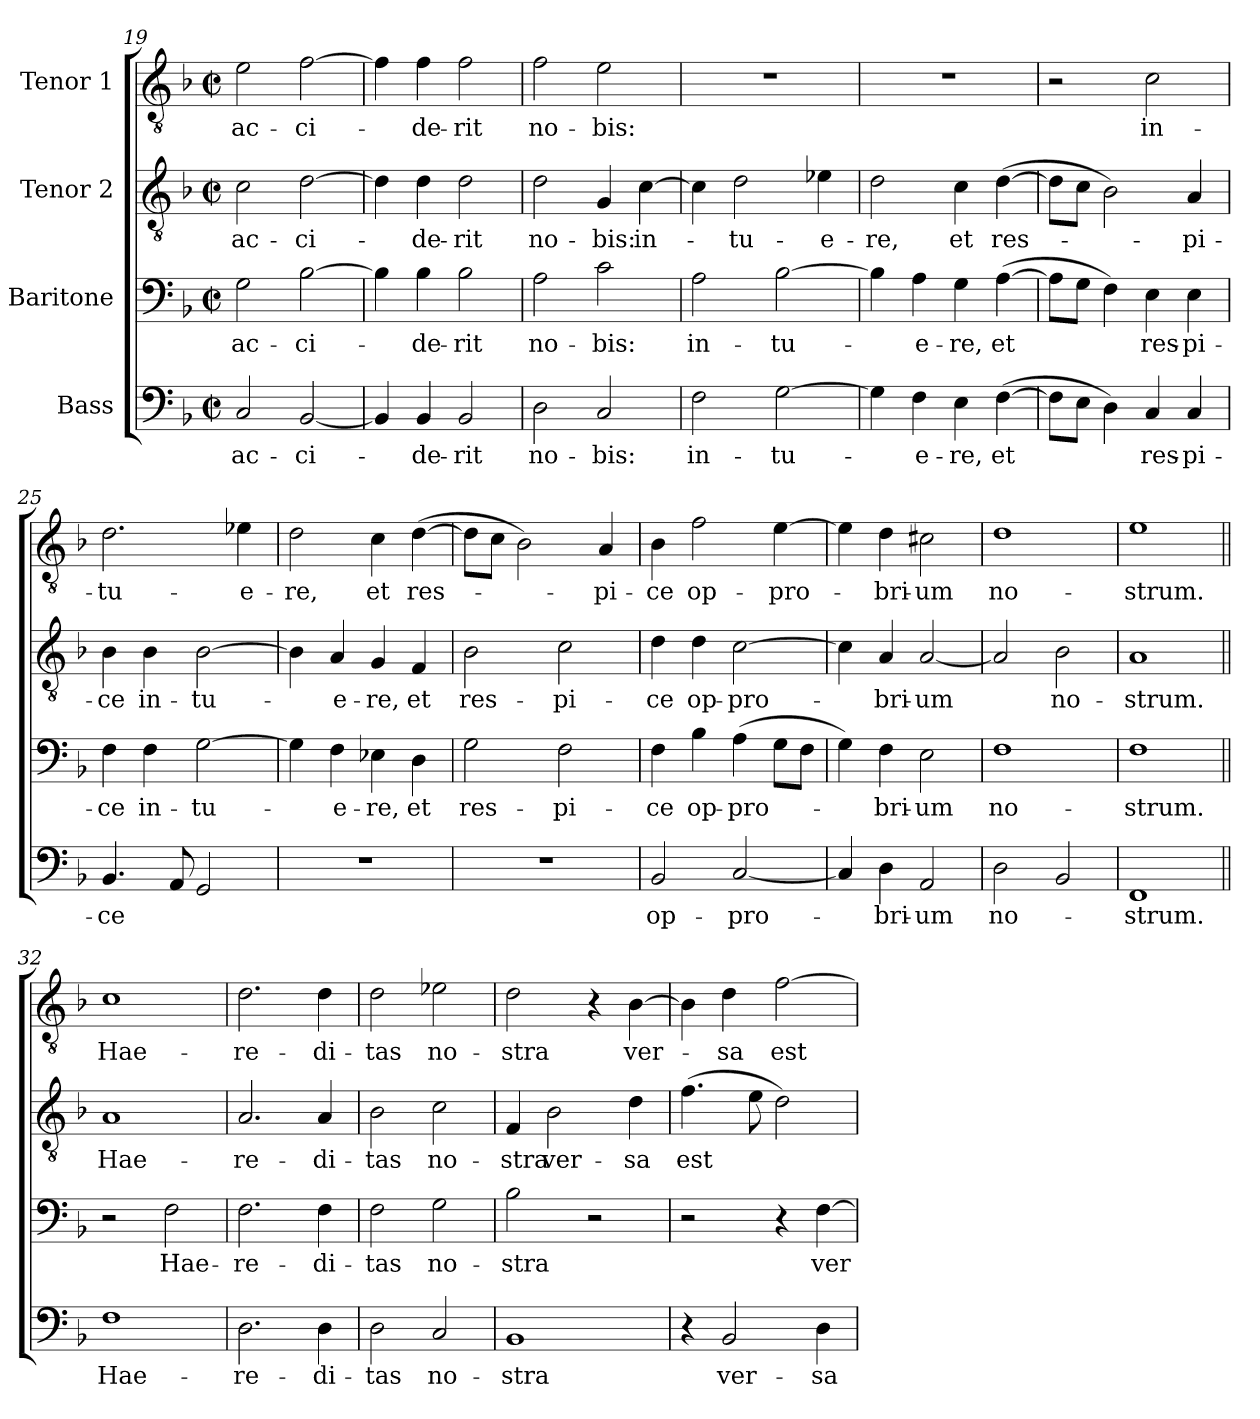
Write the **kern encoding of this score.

**kern	**text	**kern	**text	**kern	**text	**kern	**text
*part4	*part4	*part3	*part3	*part2	*part2	*part1	*part1
*staff4	*staff4	*staff3	*staff3	*staff2	*staff2	*staff1	*staff1
*I"Bass	*	*I"Baritone	*	*I"Tenor 2	*	*I"Tenor 1	*
!!LO:PB:g=z
*clefF4	*	*clefF4	*	*clefGv2	*	*clefGv2	*
*k[b-]	*	*k[b-]	*	*k[b-]	*	*k[b-]	*
*d:	*	*d:	*	*d:	*	*d:	*
*M2/2	*	*M2/2	*	*M2/2	*	*M2/2	*
*met(c|)	*	*met(c|)	*	*met(c|)	*	*met(c|)	*
=19	=19	=19	=19	=19	=19	=19	=19
2C/	ac-	2G\	ac-	2c\	ac-	2e\	-ac-
[2BB-/	-ci-	[2B-\	-ci-	[2d\	-ci-	[2f\	-ci-
=20	=20	=20	=20	=20	=20	=20	=20
4BB-/]	.	4B-\]	.	4d\]	.	4f\]	.
4BB-/	-de-	4B-\	-de-	4d\	-de-	4f\	-de-
2BB-/	-rit	2B-\	-rit	2d\	-rit	2f\	-rit
=21	=21	=21	=21	=21	=21	=21	=21
2D\	no-	2A\	no-	2d\	no-	2f\	no-
2C/	-bis:	2c\	-bis:	4G/	-bis:	2e\	-bis:
.	.	.	.	[4c\	in-	.	.
=22	=22	=22	=22	=22	=22	=22	=22
2F\	in-	2A\	in-	4c\]	.	1r	.
.	.	.	.	2d\	-tu-	.	.
[2G\	-tu-	[2B-\	-tu-	.	.	.	.
.	.	.	.	4e-X\	-e-	.	.
=23	=23	=23	=23	=23	=23	=23	=23
4G\]	.	4B-\]	.	2d\	-re,	1r	.
4F\	-e-	4A\	-e-	.	.	.	.
4E\	-re,	4G\	-re,	4c\	et	.	.
([4F\	et	([4A\	et	([4d\	res-	.	.
=24	=24	=24	=24	=24	=24	=24	=24
8F\L]	.	8A\L]	.	8d\L]	.	2r	.
8E\J	.	8G\J	.	8c\J	.	.	.
4D\)	.	4F\)	.	2B-\)	.	.	.
4C/	res-	4E\	res-	.	.	2c\	in-
4C/	-pi-	4E\	-pi-	4A/	-pi-	.	.
!!LO:LB:g=z
=25	=25	=25	=25	=25	=25	=25	=25
4.BB-/	-ce	4F\	-ce	4B-\	-ce	2.d\	-tu-
.	.	4F\	in-	4B-\	in-	.	.
8AA/	.	.	.	.	.	.	.
2GG/	.	[2G\	-tu-	[2B-\	-tu-	.	.
.	.	.	.	.	.	4e-X\	-e-
=26	=26	=26	=26	=26	=26	=26	=26
1r	.	4G\]	.	4B-\]	.	2d\	-re,
.	.	4F\	-e-	4A/	-e-	.	.
.	.	4E-X\	-re,	4G/	-re,	4c\	et
.	.	4D\	et	4F/	et	([4d\	res-
=27	=27	=27	=27	=27	=27	=27	=27
1r	.	2G\	res-	2B-\	res-	8d\L]	.
.	.	.	.	.	.	8c\J	.
.	.	.	.	.	.	2B-\)	.
.	.	2F\	-pi-	2c\	-pi-	.	.
.	.	.	.	.	.	4A/	-pi-
=28	=28	=28	=28	=28	=28	=28	=28
2BB-/	op-	4F\	-ce	4d\	-ce	4B-\	-ce
.	.	4B-\	op-	4d\	op-	2f\	op-
[2C/	-pro-	(4A\	-pro-	[2c\	-pro-	.	.
.	.	8G\L	.	.	.	[4e\	-pro-
.	.	8F\J	.	.	.	.	.
=29	=29	=29	=29	=29	=29	=29	=29
4C/]	.	4G\)	.	4c\]	.	4e\]	.
4D\	-bri-	4F\	-bri-	4A/	-bri-	4d\	-bri-
2AA/	-um	2E\	-um	[2A/	-um	2c#X\	-um
=30	=30	=30	=30	=30	=30	=30	=30
2D\	no-	1F	no-	2A/]	.	1d	no-
2BB-/	.	.	.	2B-\	no-	.	.
!!LO:LB:g=z
=31	=31	=31	=31	=31	=31	=31	=31
1FF	-strum.	1F	-strum.	1A	-strum.	1e	-strum.
=32||	=32||	=32||	=32||	=32||	=32||	=32||	=32||
1F	Hae-	2r	.	1A	Hae-	1c	Hae-
.	.	2F\	Hae-	.	.	.	.
=33	=33	=33	=33	=33	=33	=33	=33
2.D\	-re-	2.F\	-re-	2.A/	-re-	2.d\	-re-
4D\	-di-	4F\	-di-	4A/	-di-	4d\	-di-
=34	=34	=34	=34	=34	=34	=34	=34
2D\	-tas	2F\	-tas	2B-\	-tas	2d\	-tas
2C/	no-	2G\	no-	2c\	no-	2e-X\	no-
=35	=35	=35	=35	=35	=35	=35	=35
1BB-	-stra	2B-\	-stra	4F/	-stra	2d\	-stra
.	.	.	.	2B-\	ver-	.	.
.	.	2r	.	.	.	4r	.
.	.	.	.	4d\	-sa	[4B-\	ver-
=36	=36	=36	=36	=36	=36	=36	=36
4r	.	2r	.	(4.f\	est	4B-\]	.
2BB-/	ver-	.	.	.	.	4d\	-sa
.	.	.	.	8e\	.	.	.
.	.	4r	.	2d\)	.	[2f\	est
4D\	-sa	[4F\	ver-	.	.	.	.
=	=	=	=	=	=	=	=
*-	*-	*-	*-	*-	*-	*-	*-
